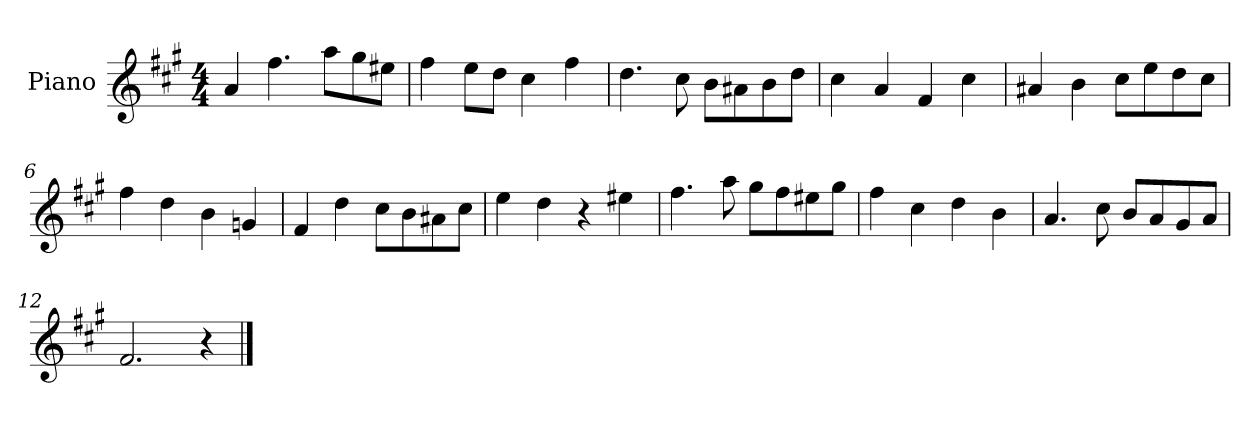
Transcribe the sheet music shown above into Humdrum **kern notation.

**kern
*part1
*staff1
*I"Piano
*I'Pno
*clefG2
*k[f#c#g#]
*f#:
*M4/4
=1
4a/
4.ff#\
8aa\L
8gg#\
8ee#X\J
=2
4ff#\
8ee\L
8dd\J
4cc#\
4ff#\
=3
4.dd\
8cc#\
8b\L
8a#X\
8b\
8dd\J
=4
4cc#\
4a/
4f#/
4cc#\
=5
4a#X/
4b\
8cc#\L
8ee\
8dd\
8cc#\J
=6
4ff#\
4dd\
4b\
4gn/
=7
4f#/
4dd\
8cc#\L
8b\
8a#X\
8cc#\J
=8
4ee\
4dd\
4r
4ee#X\
=9
4.ff#\
8aa\
8gg#\L
8ff#\
8ee#X\
8gg#\J
=10
4ff#\
4cc#\
4dd\
4b\
=11
4.a/
8cc#\
8b/L
8a/
8g#/
8a/J
=12
2.f#/
4r
==
*-
